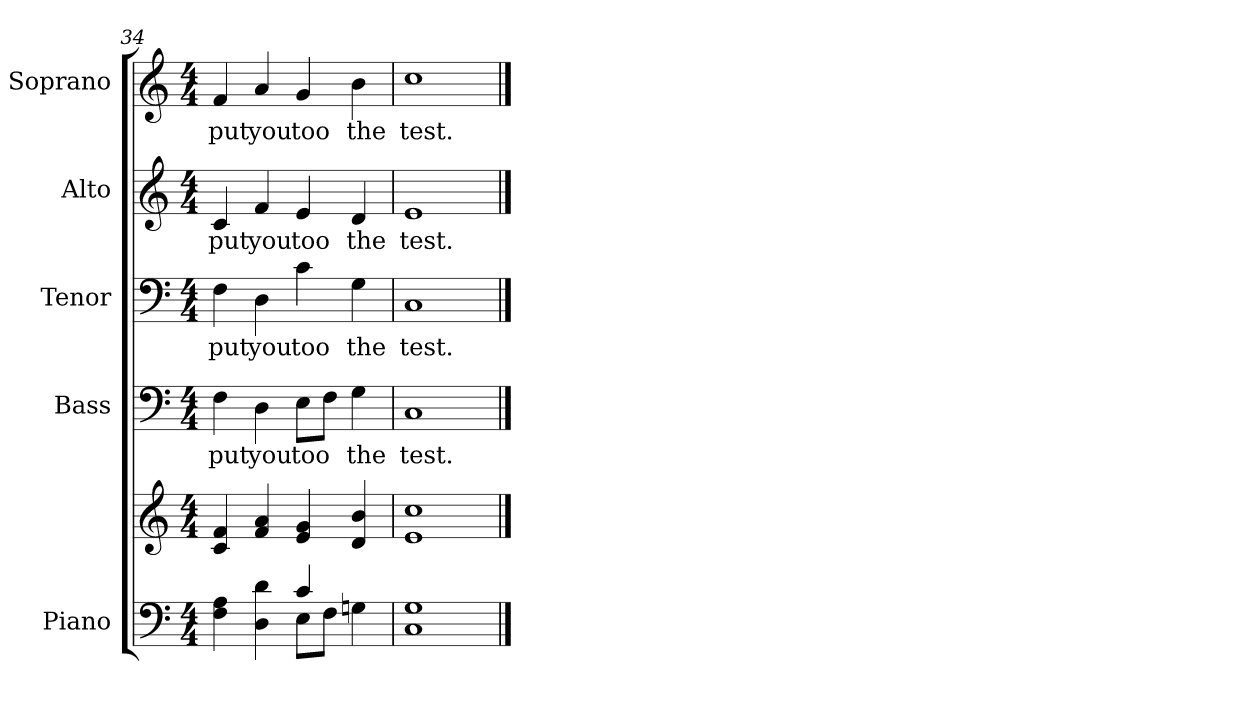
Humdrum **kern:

**kern	**kern	**kern	**text	**kern	**text	**kern	**text	**kern	**text
*part5	*part5	*part4	*part4	*part3	*part3	*part2	*part2	*part1	*part1
*staff6	*staff5	*staff4	*staff4	*staff3	*staff3	*staff2	*staff2	*staff1	*staff1
*I"Piano	*	*I"Bass	*	*I"Tenor	*	*I"Alto	*	*I"Soprano	*
*I'Pno.	*	*I'B.	*	*I'T.	*	*I'A.	*	*I'S.	*
*clefF4	*clefG2	*clefF4	*	*clefF4	*	*clefG2	*	*clefG2	*
*k[]	*k[]	*k[]	*	*k[]	*	*k[]	*	*k[]	*
*C:	*C:	*C:	*	*C:	*	*C:	*	*C:	*
*M4/4	*M4/4	*M4/4	*	*M4/4	*	*M4/4	*	*M4/4	*
=34	=34	=34	=34	=34	=34	=34	=34	=34	=34
*^	*	*	*	*	*	*	*	*	*
!	!	!	!	!LO:LY:b:color=#000000	!	!	!	!	!	!
!	!	!	!	!	!	!LO:LY:b:color=#000000	!	!	!	!
!	!	!	!	!	!	!	!	!LO:LY:b:color=#000000	!	!
!	!	!	!	!	!	!	!	!	!	!LO:LY:b:color=#000000
4Fi\ 4Ai	2ryy	4ci/ 4fi	4Fi\	put	4Fi\	put	4ci/	put	4fi/	put
!	!	!	!	!LO:LY:b:color=#000000	!	!	!	!	!	!
!	!	!	!	!	!	!LO:LY:b:color=#000000	!	!	!	!
!	!	!	!	!	!	!	!	!LO:LY:b:color=#000000	!	!
!	!	!	!	!	!	!	!	!	!	!LO:LY:b:color=#000000
4Di\ 4di	.	4fi/ 4ai	4Di\	you	4Di\	you	4fi/	you	4ai/	you
!	!	!	!	!LO:LY:b:color=#000000	!	!	!	!	!	!
!	!	!	!	!	!	!LO:LY:b:color=#000000	!	!	!	!
!	!	!	!	!	!	!	!	!LO:LY:b:color=#000000	!	!
!	!	!	!	!	!	!	!	!	!	!LO:LY:b:color=#000000
4ci/	8Ei\L	4ei/ 4gi	8Ei\L	too	4ci\	too	4ei/	too	4gi/	too
.	8Fi\J	.	8Fi\J	.	.	.	.	.	.	.
!	!	!	!	!LO:LY:b:color=#000000	!	!	!	!	!	!
!	!	!	!	!	!	!LO:LY:b:color=#000000	!	!	!	!
!	!	!	!	!	!	!	!	!LO:LY:b:color=#000000	!	!
!	!	!	!	!	!	!	!	!	!	!LO:LY:b:color=#000000
4Gni\	4ryy	4di/ 4bi	4Gi\	the	4Gi\	the	4di/	the	4bi\	the
*v	*v	*	*	*	*	*	*	*	*	*
!!LO:LB:g=z
=35	=35	=35	=35	=35	=35	=35	=35	=35	=35
*^	*	*	*	*	*	*	*	*	*
!	!	!	!	!LO:LY:b:color=#000000	!	!	!	!	!	!
*v	*v	*	*	*	*	*	*	*	*	*
*^	*	*	*	*	*	*	*	*	*
!	!	!	!	!	!	!LO:LY:b:color=#000000	!	!	!	!
*v	*v	*	*	*	*	*	*	*	*	*
*^	*	*	*	*	*	*	*	*	*
!	!	!	!	!	!	!	!	!LO:LY:b:color=#000000	!	!
*v	*v	*	*	*	*	*	*	*	*	*
*^	*	*	*	*	*	*	*	*	*
!	!	!	!	!	!	!	!	!	!	!LO:LY:b:color=#000000
*v	*v	*	*	*	*	*	*	*	*	*
1Ci 1Gi	1ei 1cci	1Ci	test.	1Ci	test.	1ei	test.	1cci	test.
==	==	==	==	==	==	==	==	==	==
*-	*-	*-	*-	*-	*-	*-	*-	*-	*-
